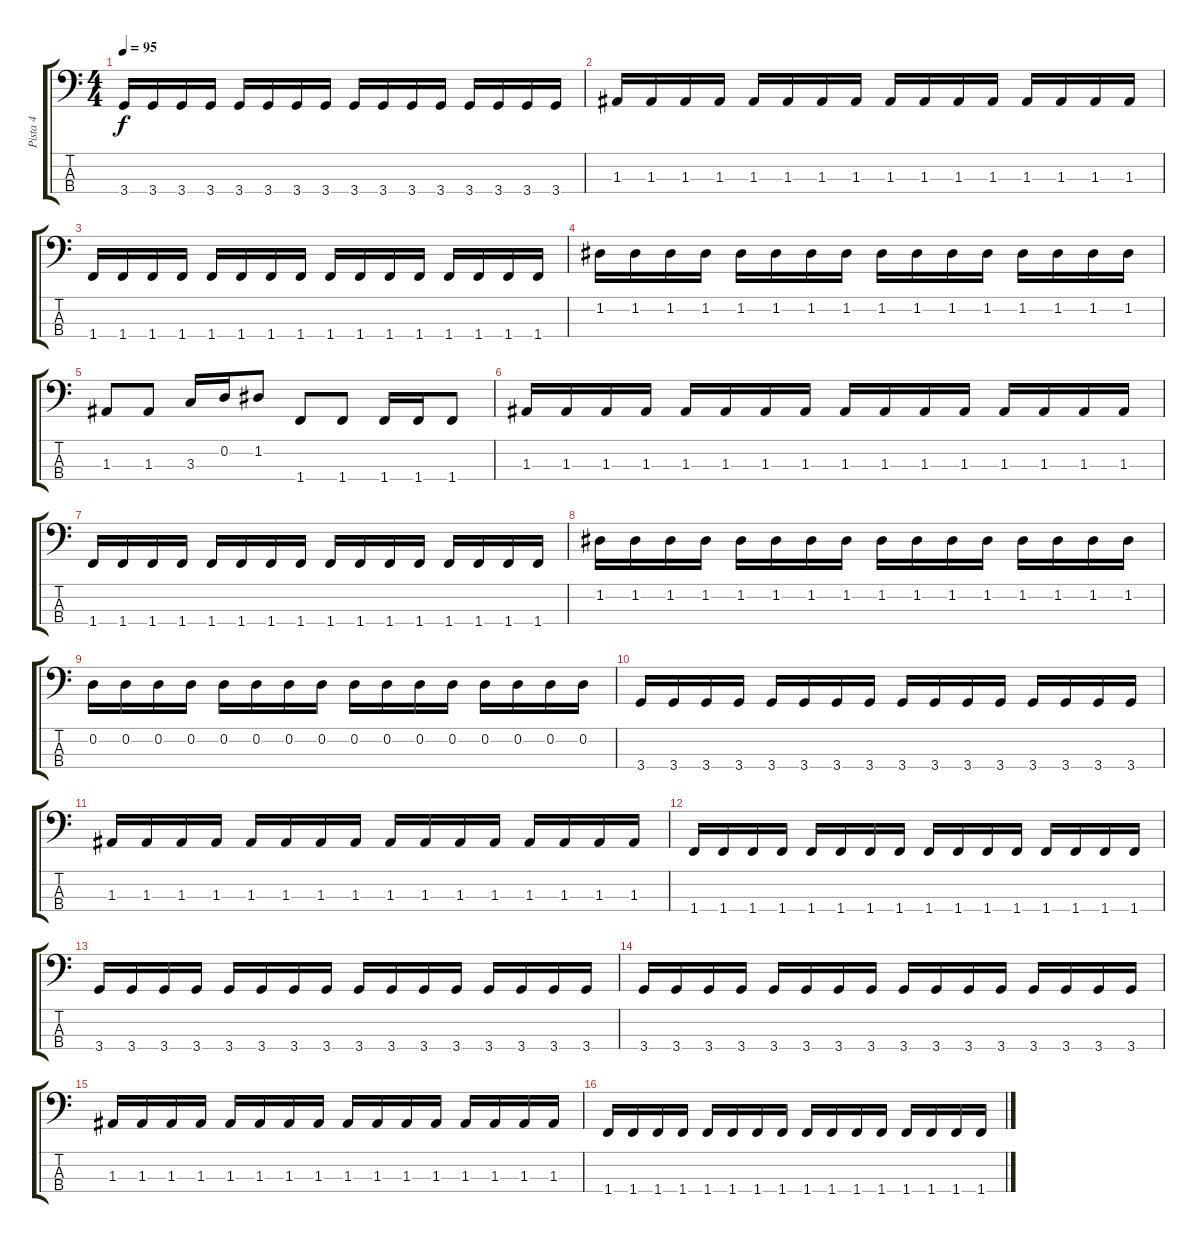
\track ("Pista 4" "Pista 4") {instrument electricbasspick}
\staff {score tabs}
\tuning (G2 D2 A1 E1) {hide}
\ts (4 4)
\tempo 95
\clef f4
\ks c
3.4.16{dy f} 3.4.16 3.4.16 3.4.16 3.4.16 3.4.16 3.4.16 3.4.16 3.4.16 3.4.16 3.4.16 3.4.16 3.4.16 3.4.16 3.4.16 3.4.16 |
1.3.16 1.3.16 1.3.16 1.3.16 1.3.16 1.3.16 1.3.16 1.3.16 1.3.16 1.3.16 1.3.16 1.3.16 1.3.16 1.3.16 1.3.16 1.3.16 |
1.4.16 1.4.16 1.4.16 1.4.16 1.4.16 1.4.16 1.4.16 1.4.16 1.4.16 1.4.16 1.4.16 1.4.16 1.4.16 1.4.16 1.4.16 1.4.16 |
1.2.16 1.2.16 1.2.16 1.2.16 1.2.16 1.2.16 1.2.16 1.2.16 1.2.16 1.2.16 1.2.16 1.2.16 1.2.16 1.2.16 1.2.16 1.2.16 |
1.3.8 1.3.8 3.3.16 0.2.16 1.2.8 1.4.8 1.4.8 1.4.16 1.4.16 1.4.8 |
1.3.16 1.3.16 1.3.16 1.3.16 1.3.16 1.3.16 1.3.16 1.3.16 1.3.16 1.3.16 1.3.16 1.3.16 1.3.16 1.3.16 1.3.16 1.3.16 |
1.4.16 1.4.16 1.4.16 1.4.16 1.4.16 1.4.16 1.4.16 1.4.16 1.4.16 1.4.16 1.4.16 1.4.16 1.4.16 1.4.16 1.4.16 1.4.16 |
1.2.16 1.2.16 1.2.16 1.2.16 1.2.16 1.2.16 1.2.16 1.2.16 1.2.16 1.2.16 1.2.16 1.2.16 1.2.16 1.2.16 1.2.16 1.2.16 |
0.2.16 0.2.16 0.2.16 0.2.16 0.2.16 0.2.16 0.2.16 0.2.16 0.2.16 0.2.16 0.2.16 0.2.16 0.2.16 0.2.16 0.2.16 0.2.16 |
3.4.16 3.4.16 3.4.16 3.4.16 3.4.16 3.4.16 3.4.16 3.4.16 3.4.16 3.4.16 3.4.16 3.4.16 3.4.16 3.4.16 3.4.16 3.4.16 |
1.3.16 1.3.16 1.3.16 1.3.16 1.3.16 1.3.16 1.3.16 1.3.16 1.3.16 1.3.16 1.3.16 1.3.16 1.3.16 1.3.16 1.3.16 1.3.16 |
1.4.16 1.4.16 1.4.16 1.4.16 1.4.16 1.4.16 1.4.16 1.4.16 1.4.16 1.4.16 1.4.16 1.4.16 1.4.16 1.4.16 1.4.16 1.4.16 |
3.4.16 3.4.16 3.4.16 3.4.16 3.4.16 3.4.16 3.4.16 3.4.16 3.4.16 3.4.16 3.4.16 3.4.16 3.4.16 3.4.16 3.4.16 3.4.16 |
3.4.16 3.4.16 3.4.16 3.4.16 3.4.16 3.4.16 3.4.16 3.4.16 3.4.16 3.4.16 3.4.16 3.4.16 3.4.16 3.4.16 3.4.16 3.4.16 |
1.3.16 1.3.16 1.3.16 1.3.16 1.3.16 1.3.16 1.3.16 1.3.16 1.3.16 1.3.16 1.3.16 1.3.16 1.3.16 1.3.16 1.3.16 1.3.16 |
1.4.16 1.4.16 1.4.16 1.4.16 1.4.16 1.4.16 1.4.16 1.4.16 1.4.16 1.4.16 1.4.16 1.4.16 1.4.16 1.4.16 1.4.16 1.4.16
